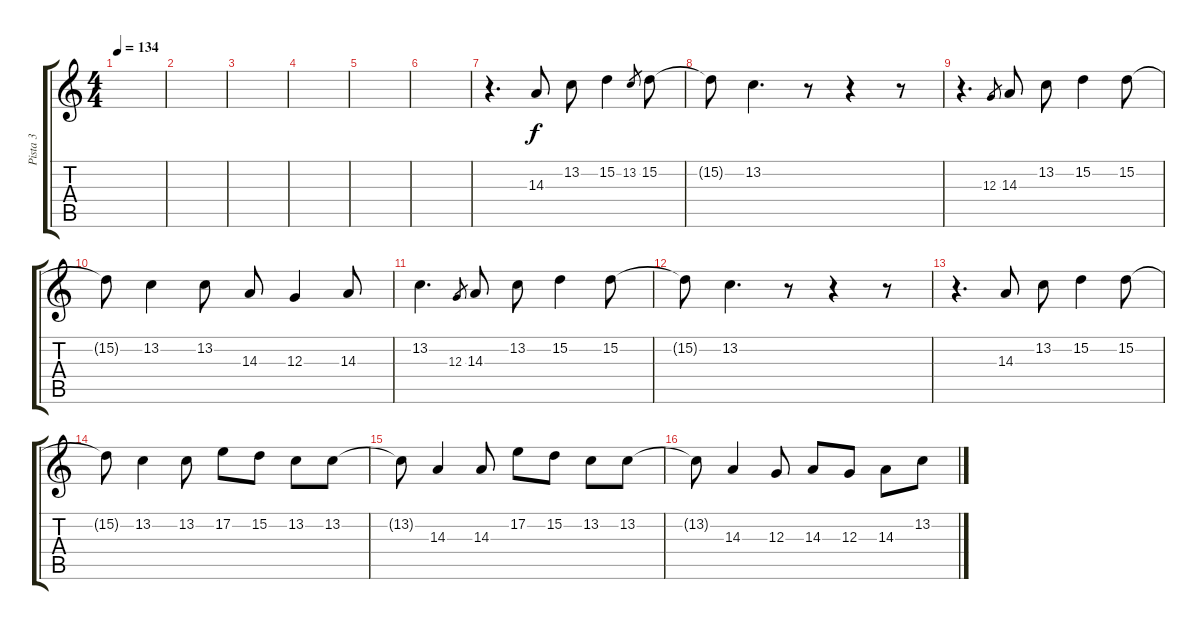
\track ("Pista 3" "Pista 3") {instrument altosax}
\staff {score tabs}
\tuning (E4 B3 G3 D3 A2 E2) {hide}
\ts (4 4)
\tempo 134
\clef g2
\ks c
|
|
|
|
|
|
r.4{d} 14.3.8{volume 16} 13.2.8 15.2.4 13.2.8{gr} 15.2.8 |
15.2{t}.8 13.2.4{d} r.8 r.4 r.8 |
r.4{d} 12.3.8{gr} 14.3.8 13.2.8 15.2.4 15.2.8 |
15.2{t}.8 13.2.4 13.2.8 14.3.8 12.3.4 14.3.8 |
13.2.4{d} 12.3.8{gr} 14.3.8 13.2.8 15.2.4 15.2.8 |
15.2{t}.8 13.2.4{d} r.8 r.4 r.8 |
r.4{d} 14.3.8 13.2.8 15.2.4 15.2.8 |
15.2{t}.8 13.2.4 13.2.8 17.2.8 15.2.8 13.2.8 13.2.8 |
13.2{t}.8 14.3.4 14.3.8 17.2.8 15.2.8 13.2.8 13.2.8 |
13.2{t}.8 14.3.4 12.3.8 14.3.8 12.3.8 14.3.8 13.2.8
